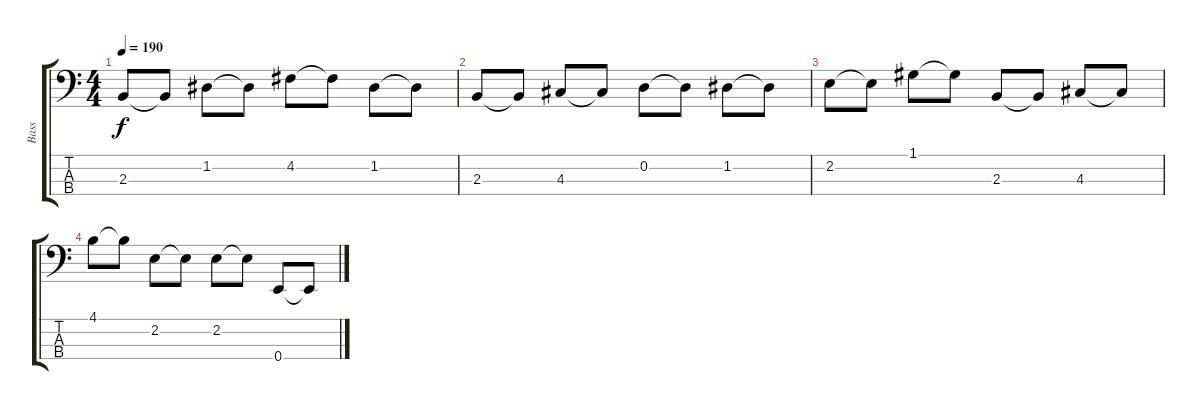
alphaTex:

\track ("Bass" "Bass") {instrument fretlessbass}
\staff {score tabs}
\tuning (G2 D2 A1 E1) {hide}
\ts (4 4)
\tempo 190
\clef f4
\ks c
2.3.8{dy f} 2.3{t}.8 1.2.8 1.2{t}.8 4.2.8 4.2{t}.8 1.2.8 1.2{t}.8 |
2.3.8 2.3{t}.8 4.3.8 4.3{t}.8 0.2.8 0.2{t}.8 1.2.8 1.2{t}.8 |
2.2.8 2.2{t}.8 1.1.8 1.1{t}.8 2.3.8 2.3{t}.8 4.3.8 4.3{t}.8 |
4.1.8 4.1{t}.8 2.2.8 2.2{t}.8 2.2.8 2.2{t}.8 0.4.8 0.4{t}.8
